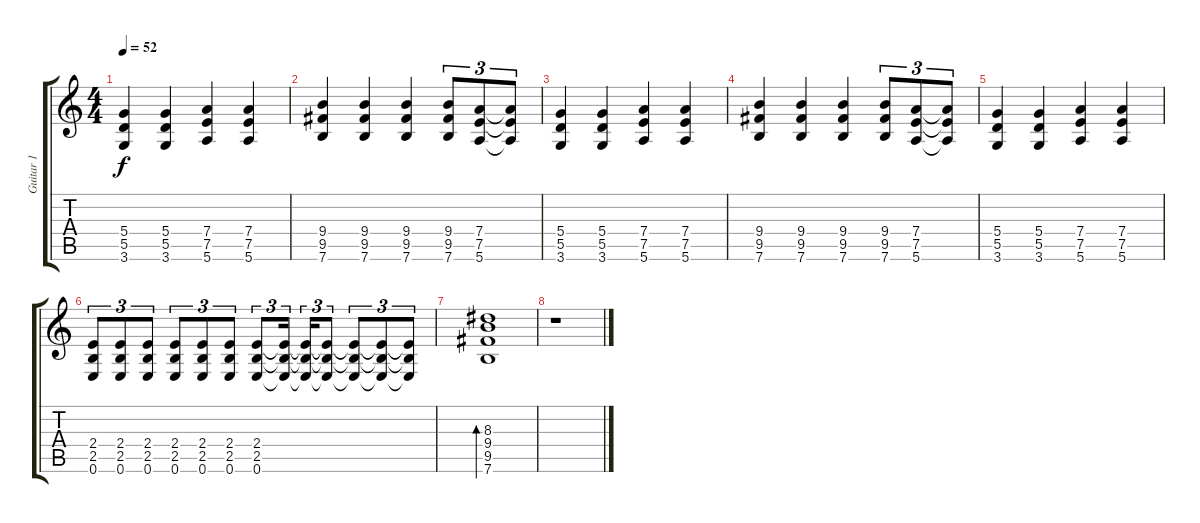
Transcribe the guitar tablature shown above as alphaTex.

\track ("Guitar 1" "Guitar 1") {instrument acousticguitarsteel}
\staff {score tabs}
\tuning (E4 B3 G3 D3 A2 E2) {hide}
\ts (4 4)
\tempo 52
\clef g2
\ks c
(5.4 5.5 3.6).4{dy f} (5.4 5.5 3.6).4 (7.4 7.5 5.6).4 (7.4 7.5 5.6).4 |
(9.4 9.5 7.6).4 (9.4 9.5 7.6).4 (9.4 9.5 7.6).4 (9.4 9.5 7.6).8{tu (3 2)} (7.4 7.5 5.6).8{tu (3 2)} (7.4{t} 7.5{t} 5.6{t}).8{tu (3 2)} |
(5.4 5.5 3.6).4 (5.4 5.5 3.6).4 (7.4 7.5 5.6).4 (7.4 7.5 5.6).4 |
(9.4 9.5 7.6).4 (9.4 9.5 7.6).4 (9.4 9.5 7.6).4 (9.4 9.5 7.6).8{tu (3 2)} (7.4 7.5 5.6).8{tu (3 2)} (7.4{t} 7.5{t} 5.6{t}).8{tu (3 2)} |
(5.4 5.5 3.6).4 (5.4 5.5 3.6).4 (7.4 7.5 5.6).4 (7.4 7.5 5.6).4 |
(2.4 2.5 0.6).8{tu (3 2)} (2.4 2.5 0.6).8{tu (3 2)} (2.4 2.5 0.6).8{tu (3 2)} (2.4 2.5 0.6).8{tu (3 2)} (2.4 2.5 0.6).8{tu (3 2)} (2.4 2.5 0.6).8{tu (3 2)} (2.4 2.5 0.6).8{tu (3 2)} (2.4{t} 2.5{t} 0.6{t}).16{tu (3 2)} (2.4{t} 2.5{t} 0.6{t}).16{tu (3 2)} (2.4{t} 2.5{t} 0.6{t}).8{tu (3 2)} (2.4{t} 2.5{t} 0.6{t}).8{tu (3 2)} (2.4{t} 2.5{t} 0.6{t}).8{tu (3 2)} (2.4{t} 2.5{t} 0.6{t}).8{tu (3 2)} |
(8.3 9.4 9.5 7.6).1{bd 240} |
r.1
